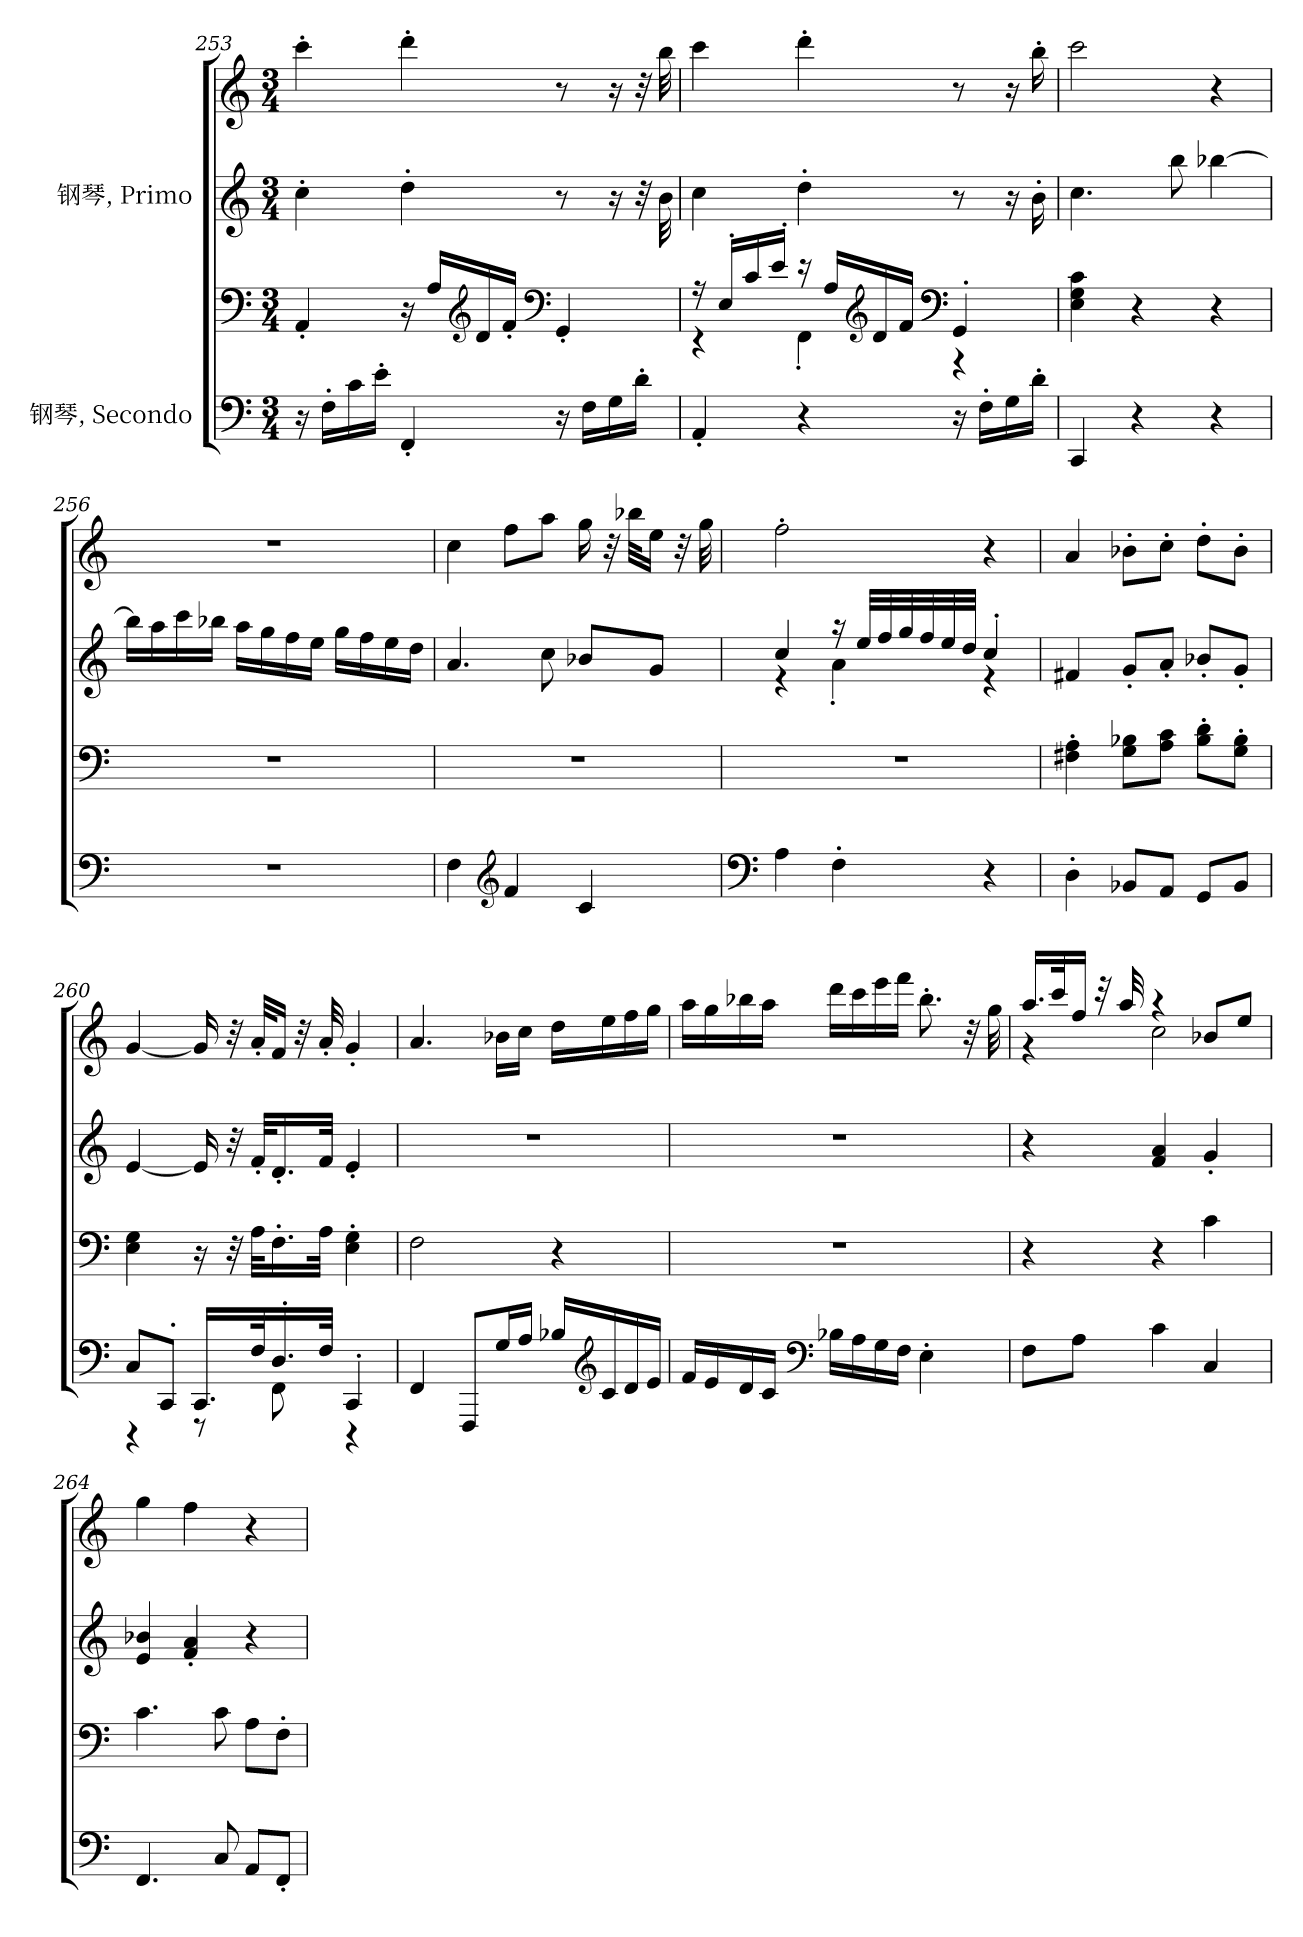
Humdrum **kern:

**kern	**kern	**kern	**kern
*part2	*part2	*part1	*part1
*staff4	*staff3	*staff2	*staff1
*I"钢琴, Secondo	*	*I"钢琴, Primo	*
!!LO:LB:g=z
*clefF4	*clefF4	*clefG2	*clefG2
*k[]	*k[]	*k[]	*k[]
*M3/4	*M3/4	*M3/4	*M3/4
=253	=253	=253	=253
16r	4AA'/	4cc'\	4ccc'\
16F'\LL	.	.	.
16c\	.	.	.
16e'\JJ	.	.	.
4FF'/	16r	4dd'\	4ddd'\
.	16A/LL	.	.
*	*clefG2	*	*
.	16d/	.	.
.	16f'/JJ	.	.
*	*clefF4	*	*
16r	4GG'/	8r	8r
16F\LL	.	.	.
16G\	.	16r	16r
16d'\JJ	.	32r	32r
.	.	32b\	32bb\
=254	=254	=254	=254
*	*^	*	*
4AA'/	16r	4r	4cc\	4ccc\
.	16E'/LL	.	.	.
.	16c/	.	.	.
.	16e'/JJ	.	.	.
4r	16r	4FF'\	4dd'\	4ddd'\
.	16A/LL	.	.	.
*	*clefG2	*	*	*
.	16d/	.	.	.
.	16f/JJ	.	.	.
*	*clefF4	*	*	*
16r	4GG'/	4r	8r	8r
16F'\LL	.	.	.	.
16G\	.	.	16r	16r
16d'\JJ	.	.	16b'\	16bb'\
*	*v	*v	*	*
=255	=255	=255	=255
4CC/	4E\ 4G\ 4c\	4.cc\	2ccc\
4r	4r	.	.
.	.	8bb\	.
4r	4r	[4bb-X\	4r
!!LO:LB:g=z
=256	=256	=256	=256
2.r	2.r	16bb-\LL]	2.r
.	.	16aa\	.
.	.	16ccc\	.
.	.	16bb-X\JJ	.
.	.	16aa\LL	.
.	.	16gg\	.
.	.	16ff\	.
.	.	16ee\JJ	.
.	.	16gg\LL	.
.	.	16ff\	.
.	.	16ee\	.
.	.	16dd\JJ	.
=257	=257	=257	=257
*	*	*	*MM50
4F\	2.r	4.a/	4cc\
*clefG2	*	*	*
4f/	.	.	8ff\L
.	.	8cc\	8aa\J
4c/	.	8b-X/L	16gg\
.	.	.	32r
.	.	.	32bb-X\KLL
.	.	8g/J	16ee\JJ
.	.	.	32r
.	.	.	32gg\
=258	=258	=258	=258
*clefF4	*	*	*
*	*	*^	*
4A\	2.r	4cc/	4r	2ff'\
4F'\	.	16r	4a'\	.
.	.	32ee/LLL	.	.
.	.	32ff/	.	.
.	.	32gg/	.	.
.	.	32ff/	.	.
.	.	32ee/	.	.
.	.	32dd/JJJ	.	.
4r	.	4cc'/	4r	4r
*	*	*v	*v	*
!!LO:PB:g=z
=259	=259	=259	=259
4D'\	4F#X\' 4A\'	4f#X/	4a/
8BB-X/L	8G\ 8B-X\L	8g'/L	8b-X'\L
8AA/J	8A\ 8c\J	8a'/J	8cc'\J
8GG/L	8B-\' 8d\'L	8b-X'/L	8dd'\L
8BB-/J	8G\' 8B-\'J	8g'/J	8b-'\J
=260	=260	=260	=260
*^	*	*	*
8C/L	4r	4E\ 4G\	[4e/	[4g/
8CC'/J	.	.	.	.
16.CC/LL	8r	16r	16e/]	16g/]
.	.	32r	32r	32r
32F/K	.	32A\KLL	32f'/KLL	32a'/KLL
16.D'/	8FF\	16.F'\	16.d'/	16f/JJ
.	.	.	.	32r
32F/JJk	.	32A\JJk	32f/JJk	32a'/
4CC'/	4r	4E\' 4G\'	4e'/	4g'/
*v	*v	*	*	*
=261	=261	=261	=261
4FF/	2F\	2.r	4.a/
8FFF/L	.	.	.
16G/L	.	.	16b-X\LL
16A/JJ	.	.	16cc\JJ
16B-X/LL	4r	.	16dd\LL
*clefG2	*	*	*
16c/	.	.	16ee\
16d/	.	.	16ff\
16e/JJ	.	.	16gg\JJ
!!LO:LB:g=z
=262	=262	=262	=262
16f/LL	2.r	2.r	16aa\LL
16e/	.	.	16gg\
16d/	.	.	16bb-X\
16c/JJ	.	.	16aa\JJ
*clefF4	*	*	*
16B-X\LL	.	.	16ddd\LL
16A\	.	.	16ccc\
16G\	.	.	16eee\
16F\JJ	.	.	16fff\JJ
4E'\	.	.	8.bb-'\
.	.	.	32r
.	.	.	32gg\
=263	=263	=263	=263
*	*	*	*^
8F\L	4r	4r	16.aa/LL	4r
.	.	.	32ccc/K	.
8A\J	.	.	16ff/JJ	.
.	.	.	32r	.
.	.	.	32aa/	.
4c\	4r	4f/ 4a/	4r	2cc\
4C/	4c\	4g'/	8b-X/L	.
.	.	.	8ee/J	.
*	*	*	*v	*v
=264	=264	=264	=264
4.FF/	4.c\	4e/ 4b-X/	4gg\
.	.	4f/' 4a/'	4ff\
8C/	8c\	.	.
8AA/L	8A\L	4r	4r
8FF'/J	8F'\J	.	.
=	=	=	=
*-	*-	*-	*-
